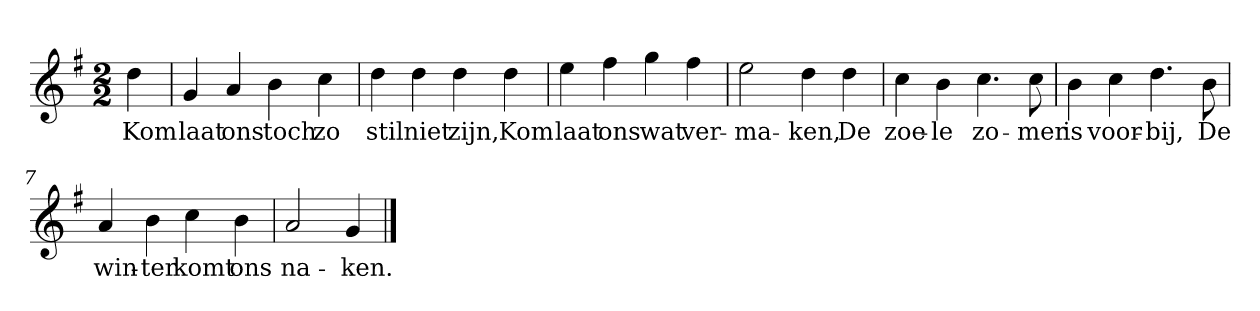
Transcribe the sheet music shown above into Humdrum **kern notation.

**kern	**text
*part1	*part1
*staff1	*staff1
*clefG2	*
*k[f#]	*
*G:	*
*M2/2	*
*MM120	*
=	=
4dd	Kom
=1	=1
4g	laat
4a	ons
4b	toch
4cc	zo
=2	=2
4dd	stil
4dd	niet
4dd	zijn,
4dd	Kom
=3	=3
4ee	laat
4ff#	ons
4gg	wat
4ff#	ver-
=4	=4
2ee	-ma-
4dd	-ken,
4dd	De
=5	=5
4cc	zoe-
4b	-le
4.cc	zo-
8cc	-mer
=6	=6
4b	is
4cc	voor-
4.dd	-bij,
8b	De
=7	=7
4a	win-
4b	-ter
4cc	komt
4b	ons
=8	=8
2a	na-
4g	-ken.
==	==
*-	*-
